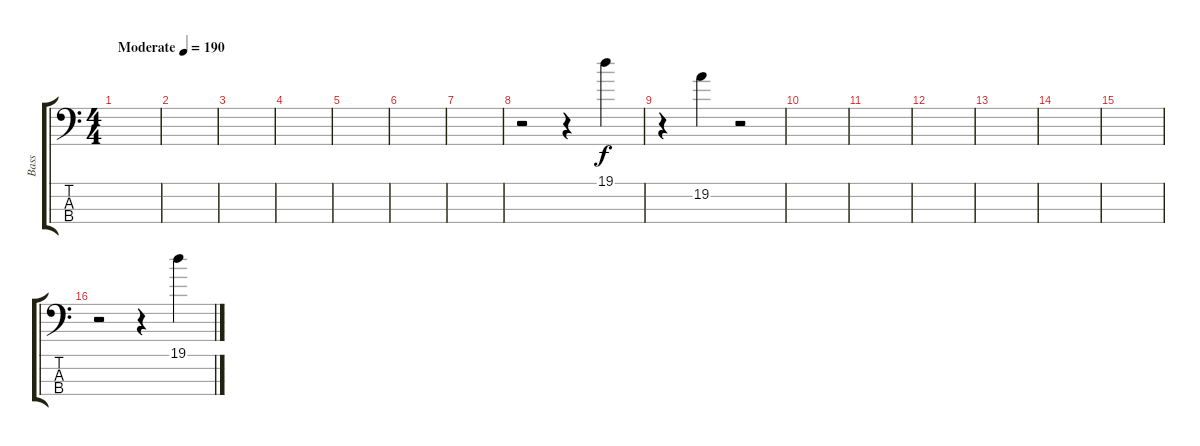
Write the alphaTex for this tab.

\track ("Bass" "Bass") {instrument electricbassfinger}
\staff {score tabs}
\tuning (G2 D2 A1 E1) {hide}
\ts (4 4)
\tempo (190 "Moderate")
\clef f4
\ks c
|
|
|
|
|
|
|
r.2 r.4 19.1.4 |
r.4 19.2.4 r.2 |
|
|
|
|
|
|
r.2 r.4 19.1.4
